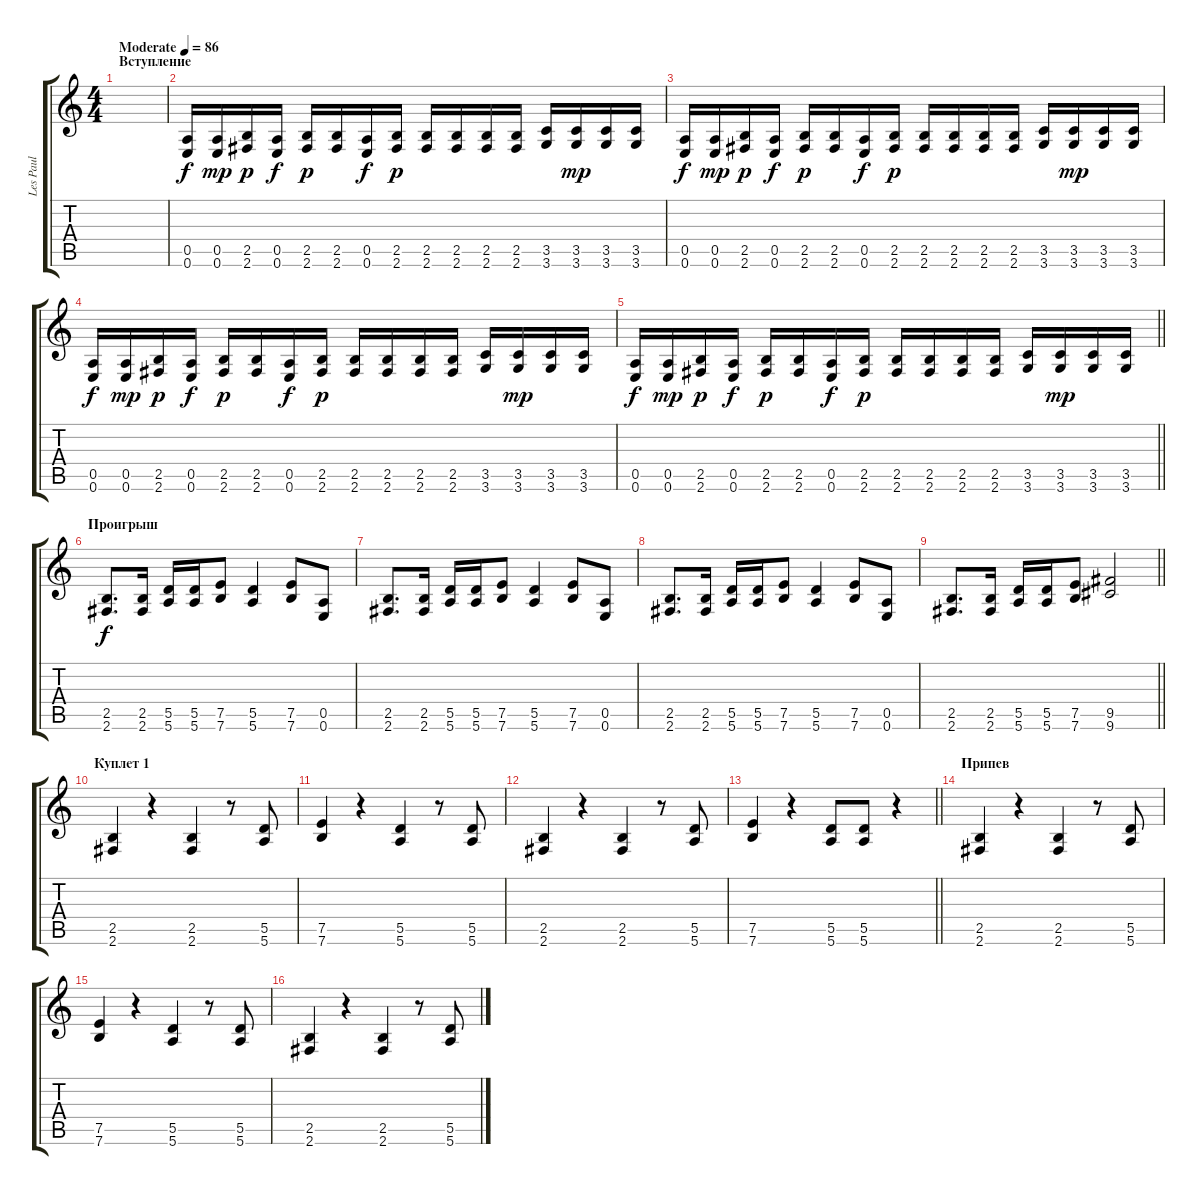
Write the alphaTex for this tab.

\track ("Les Paul" "Les Paul") {instrument distortionguitar}
\staff {score tabs}
\tuning (E4 B3 G3 D3 A2 E2) {hide}
\ts (4 4)
\section ("" "Вступление")
\tempo (86 "Moderate")
\clef g2
\ks c
|
(0.5 0.6).16 (0.5 0.6).16{dy mp} (2.5 2.6).16{dy p} (0.5 0.6).16{dy f} (2.5 2.6).16{dy p} (2.5 2.6).16 (0.5 0.6).16{dy f} (2.5 2.6).16{dy p} (2.5 2.6).16 (2.5 2.6).16 (2.5 2.6).16 (2.5 2.6).16 (3.5 3.6).16 (3.5 3.6).16{dy mp} (3.5 3.6).16 (3.5 3.6).16 |
(0.5 0.6).16{dy f} (0.5 0.6).16{dy mp} (2.5 2.6).16{dy p} (0.5 0.6).16{dy f} (2.5 2.6).16{dy p} (2.5 2.6).16 (0.5 0.6).16{dy f} (2.5 2.6).16{dy p} (2.5 2.6).16 (2.5 2.6).16 (2.5 2.6).16 (2.5 2.6).16 (3.5 3.6).16 (3.5 3.6).16{dy mp} (3.5 3.6).16 (3.5 3.6).16 |
(0.5 0.6).16{dy f} (0.5 0.6).16{dy mp} (2.5 2.6).16{dy p} (0.5 0.6).16{dy f} (2.5 2.6).16{dy p} (2.5 2.6).16 (0.5 0.6).16{dy f} (2.5 2.6).16{dy p} (2.5 2.6).16 (2.5 2.6).16 (2.5 2.6).16 (2.5 2.6).16 (3.5 3.6).16 (3.5 3.6).16{dy mp} (3.5 3.6).16 (3.5 3.6).16 |
\barLineRight lightlight
(0.5 0.6).16{dy f} (0.5 0.6).16{dy mp} (2.5 2.6).16{dy p} (0.5 0.6).16{dy f} (2.5 2.6).16{dy p} (2.5 2.6).16 (0.5 0.6).16{dy f} (2.5 2.6).16{dy p} (2.5 2.6).16 (2.5 2.6).16 (2.5 2.6).16 (2.5 2.6).16 (3.5 3.6).16 (3.5 3.6).16{dy mp} (3.5 3.6).16 (3.5 3.6).16 |
\section ("" "Проигрыш")
(2.5 2.6).8{d dy f} (2.5 2.6).16 (5.5 5.6).16 (5.5 5.6).16 (7.5 7.6).8 (5.5 5.6).4 (7.5 7.6).8 (0.5 0.6).8 |
(2.5 2.6).8{d} (2.5 2.6).16 (5.5 5.6).16 (5.5 5.6).16 (7.5 7.6).8 (5.5 5.6).4 (7.5 7.6).8 (0.5 0.6).8 |
(2.5 2.6).8{d} (2.5 2.6).16 (5.5 5.6).16 (5.5 5.6).16 (7.5 7.6).8 (5.5 5.6).4 (7.5 7.6).8 (0.5 0.6).8 |
\barLineRight lightlight
(2.5 2.6).8{d} (2.5 2.6).16 (5.5 5.6).16 (5.5 5.6).16 (7.5 7.6).8 (9.5 9.6).2 |
\section ("" "Куплет 1")
(2.5 2.6).4 r.4 (2.5 2.6).4 r.8 (5.5 5.6).8 |
(7.5 7.6).4 r.4 (5.5 5.6).4 r.8 (5.5 5.6).8 |
(2.5 2.6).4 r.4 (2.5 2.6).4 r.8 (5.5 5.6).8 |
\barLineRight lightlight
(7.5 7.6).4 r.4 (5.5 5.6).8 (5.5 5.6).8 r.4 |
\section ("" "Припев")
(2.5 2.6).4 r.4 (2.5 2.6).4 r.8 (5.5 5.6).8 |
(7.5 7.6).4 r.4 (5.5 5.6).4 r.8 (5.5 5.6).8 |
(2.5 2.6).4 r.4 (2.5 2.6).4 r.8 (5.5 5.6).8
